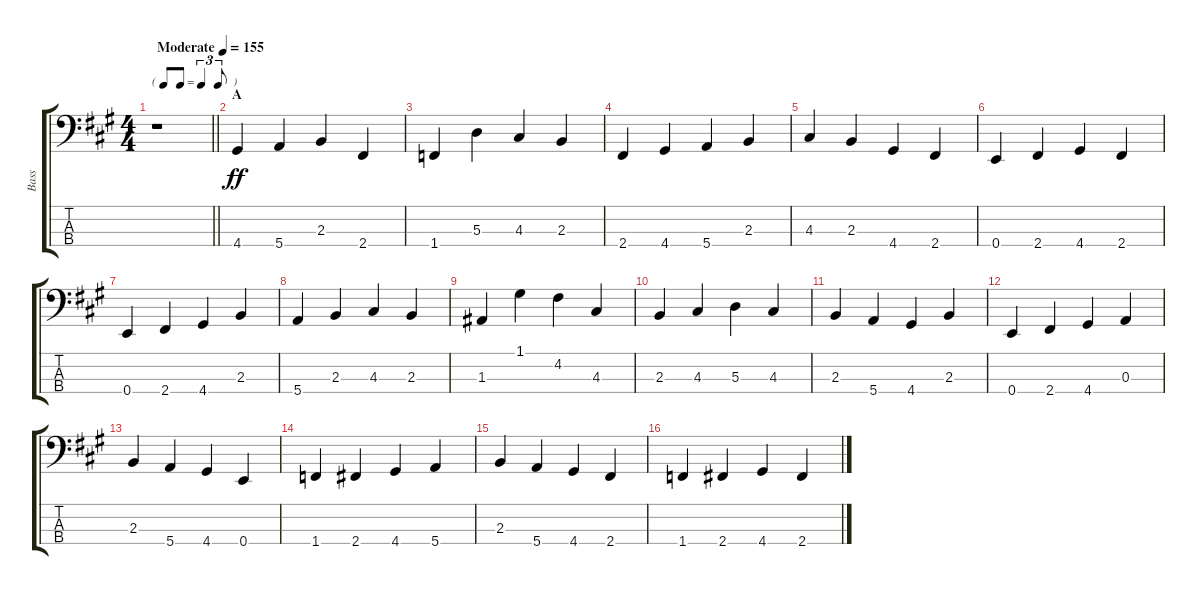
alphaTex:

\track ("Bass" "Bass") {instrument electricbasspick}
\staff {score tabs}
\tuning (G2 D2 A1 E1) {hide}
\ts (4 4)
\tf triplet8th
\tempo (155 "Moderate")
\clef f4
\barLineRight lightlight
\ks a
r.1{dy ff instrument electricbasspick} |
\section ("" "A")
4.4.4 5.4.4 2.3.4 2.4.4 |
1.4.4 5.3.4 4.3.4 2.3.4 |
2.4.4 4.4.4 5.4.4 2.3.4 |
4.3.4 2.3.4 4.4.4 2.4.4 |
0.4.4 2.4.4 4.4.4 2.4.4 |
0.4.4 2.4.4 4.4.4 2.3.4 |
5.4.4 2.3.4 4.3.4 2.3.4 |
1.3.4 1.1.4 4.2.4 4.3.4 |
2.3.4 4.3.4 5.3.4 4.3.4 |
2.3.4 5.4.4 4.4.4 2.3.4 |
0.4.4 2.4.4 4.4.4 0.3.4 |
2.3.4 5.4.4 4.4.4 0.4.4 |
1.4.4 2.4.4 4.4.4 5.4.4 |
2.3.4 5.4.4 4.4.4 2.4.4 |
1.4.4 2.4.4 4.4.4 2.4.4
